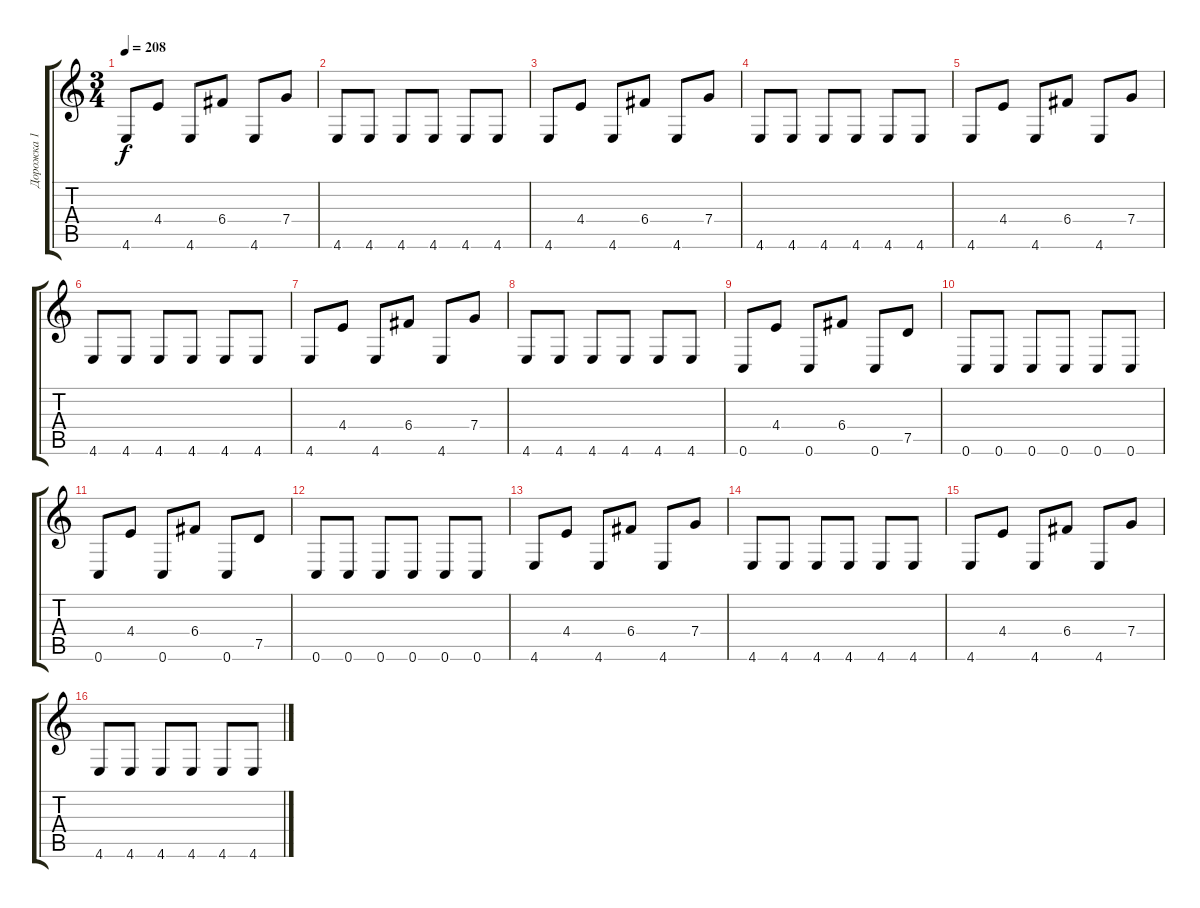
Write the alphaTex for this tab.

\track ("Дорожка 1" "Дорожка 1") {instrument distortionguitar}
\staff {score tabs}
\tuning (D4 A3 F3 C3 G2 C2) {hide}
\ts (3 4)
\tempo 208
\clef g2
\ks c
4.6.8{dy f} 4.4.8 4.6.8 6.4.8 4.6.8 7.4.8 |
4.6.8 4.6.8 4.6.8 4.6.8 4.6.8 4.6.8 |
4.6.8 4.4.8 4.6.8 6.4.8 4.6.8 7.4.8 |
4.6.8 4.6.8 4.6.8 4.6.8 4.6.8 4.6.8 |
4.6.8 4.4.8 4.6.8 6.4.8 4.6.8 7.4.8 |
4.6.8 4.6.8 4.6.8 4.6.8 4.6.8 4.6.8 |
4.6.8 4.4.8 4.6.8 6.4.8 4.6.8 7.4.8 |
4.6.8 4.6.8 4.6.8 4.6.8 4.6.8 4.6.8 |
0.6.8 4.4.8 0.6.8 6.4.8 0.6.8 7.5.8 |
0.6.8 0.6.8 0.6.8 0.6.8 0.6.8 0.6.8 |
0.6.8 4.4.8 0.6.8 6.4.8 0.6.8 7.5.8 |
0.6.8 0.6.8 0.6.8 0.6.8 0.6.8 0.6.8 |
4.6.8 4.4.8 4.6.8 6.4.8 4.6.8 7.4.8 |
4.6.8 4.6.8 4.6.8 4.6.8 4.6.8 4.6.8 |
4.6.8 4.4.8 4.6.8 6.4.8 4.6.8 7.4.8 |
4.6.8 4.6.8 4.6.8 4.6.8 4.6.8 4.6.8
